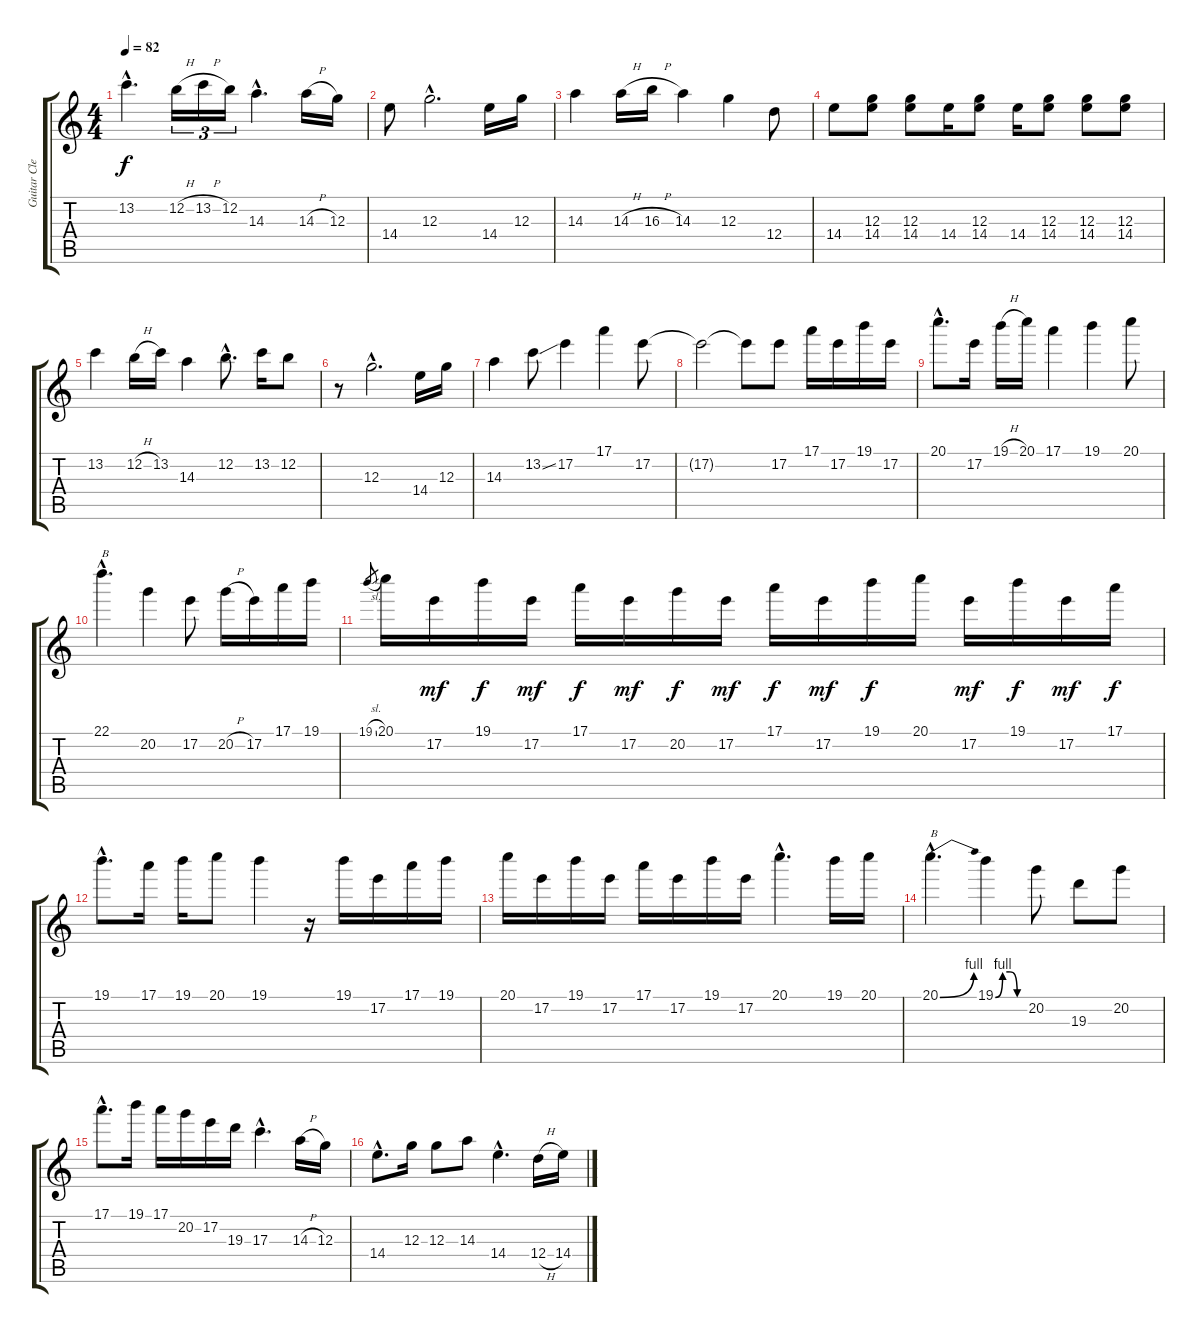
\track ("Guitar Clear" "Guitar Cle") {instrument electricguitarjazz}
\staff {score tabs}
\tuning (E4 B3 G3 D3 A2 E2) {hide}
\ts (4 4)
\tempo 82
\clef g2
\ks c
13.2{hac}.4{d dy f} 12.2{h}.16{tu (3 2)} 13.2{h}.16{tu (3 2)} 12.2.16{tu (3 2)} 14.3{hac}.4{d} 14.3{h}.16 12.3.16 |
14.4.8 12.3{hac}.2{d} 14.4.16 12.3.16 |
14.3.4 14.3{h}.16 16.3{h}.16 14.3.4 12.3.4 12.4.8 |
14.4.8 (12.3 14.4).8 (12.3 14.4).8 14.4.16 (12.3 14.4).8 14.4.16 (12.3 14.4).8 (12.3 14.4).8 (12.3 14.4).8 |
13.2.4 12.2{h}.16 13.2.16 14.3.4 12.2{hac}.8{d} 13.2.16 12.2.8 |
r.8 12.3{hac}.2{d} 14.4.16 12.3.16 |
14.3.4 13.2{ss}.8 17.2.4 17.1.4 17.2.8 |
17.2{t}.2 17.2{t}.8 17.2.8 17.1.16 17.2.16 19.1.16 17.2.16 |
20.1{hac}.8{d} 17.2.16 19.1{h}.16 20.1.16 17.1.4 19.1.4 20.1.8 |
22.1{hac}.4{d txt "B"} 20.2.4 17.2.8 20.2{h}.16 17.2.16 17.1.16 19.1.16 |
19.1{sl}.8{gr} 20.1.16 17.2.16{dy mf} 19.1.16{dy f} 17.2.16{dy mf} 17.1.16{dy f} 17.2.16{dy mf} 20.2.16{dy f} 17.2.16{dy mf} 17.1.16{dy f} 17.2.16{dy mf} 19.1.16{dy f} 20.1.16 17.2.16{dy mf} 19.1.16{dy f} 17.2.16{dy mf} 17.1.16{dy f} |
19.1{hac}.8{d} 17.1.16 19.1.16 20.1.8 19.1.4 r.16 19.1.16 17.2.16 17.1.16 19.1.16 |
20.1.16 17.2.16 19.1.16 17.2.16 17.1.16 17.2.16 19.1.16 17.2.16 20.1{hac}.4{d} 19.1.16 20.1.16 |
20.1{be (bend 0 0 60 4) hac}.4{d txt "B"} 19.1{be (custom 0 0 15 4 30 4 45 0 60 0)}.4 20.2.8 19.3.8 20.2.8 |
17.1{hac}.8{d} 19.1.16 17.1.16 20.2.16 17.2.16 19.3.16 17.3{hac}.4{d} 14.3{h}.16 12.3.16 |
14.4{hac}.8{d} 12.3.16 12.3.8 14.3.8 14.4{hac}.4{d} 12.4{h}.16 14.4.16
